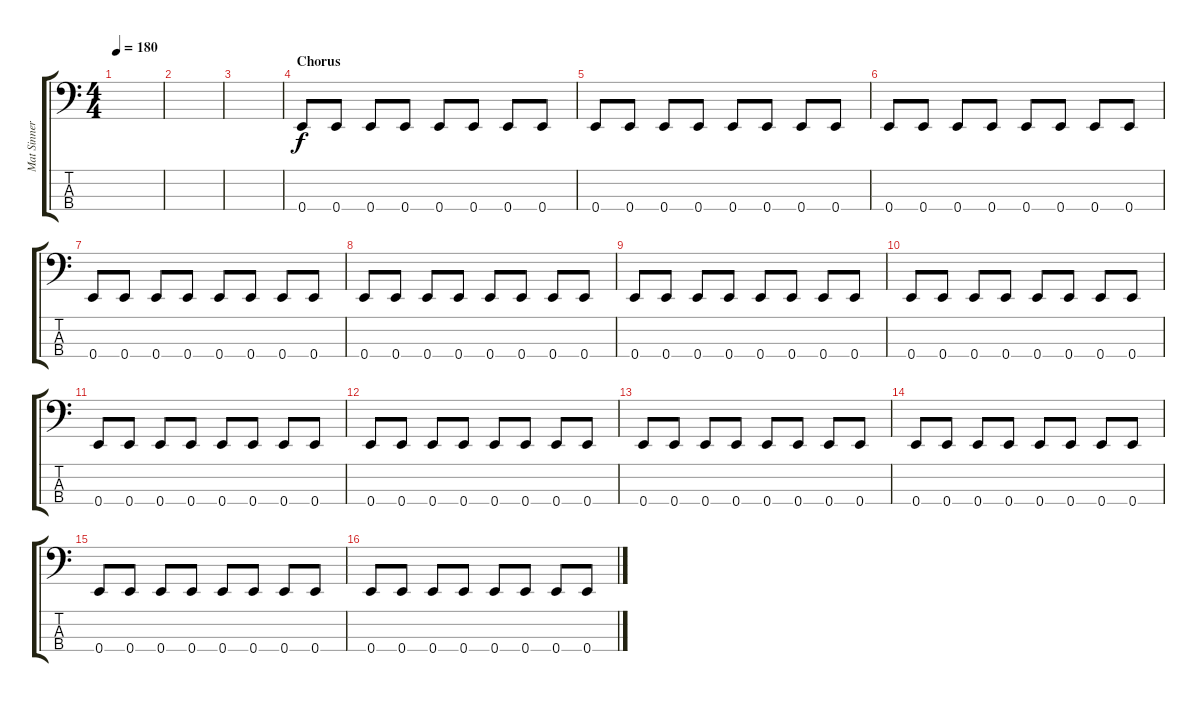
\track ("Mat Sinner Bass" "Mat Sinner") {instrument electricbasspick}
\staff {score tabs}
\tuning (G2 D2 A1 E1) {hide}
\ts (4 4)
\tempo 180
\clef f4
\ks c
|
|
|
\section ("" "Chorus")
0.4.8 0.4.8 0.4.8 0.4.8 0.4.8 0.4.8 0.4.8 0.4.8 |
0.4.8 0.4.8 0.4.8 0.4.8 0.4.8 0.4.8 0.4.8 0.4.8 |
0.4.8 0.4.8 0.4.8 0.4.8 0.4.8 0.4.8 0.4.8 0.4.8 |
0.4.8 0.4.8 0.4.8 0.4.8 0.4.8 0.4.8 0.4.8 0.4.8 |
0.4.8 0.4.8 0.4.8 0.4.8 0.4.8 0.4.8 0.4.8 0.4.8 |
0.4.8 0.4.8 0.4.8 0.4.8 0.4.8 0.4.8 0.4.8 0.4.8 |
0.4.8 0.4.8 0.4.8 0.4.8 0.4.8 0.4.8 0.4.8 0.4.8 |
0.4.8 0.4.8 0.4.8 0.4.8 0.4.8 0.4.8 0.4.8 0.4.8 |
0.4.8 0.4.8 0.4.8 0.4.8 0.4.8 0.4.8 0.4.8 0.4.8 |
0.4.8 0.4.8 0.4.8 0.4.8 0.4.8 0.4.8 0.4.8 0.4.8 |
0.4.8 0.4.8 0.4.8 0.4.8 0.4.8 0.4.8 0.4.8 0.4.8 |
0.4.8 0.4.8 0.4.8 0.4.8 0.4.8 0.4.8 0.4.8 0.4.8 |
0.4.8 0.4.8 0.4.8 0.4.8 0.4.8 0.4.8 0.4.8 0.4.8
